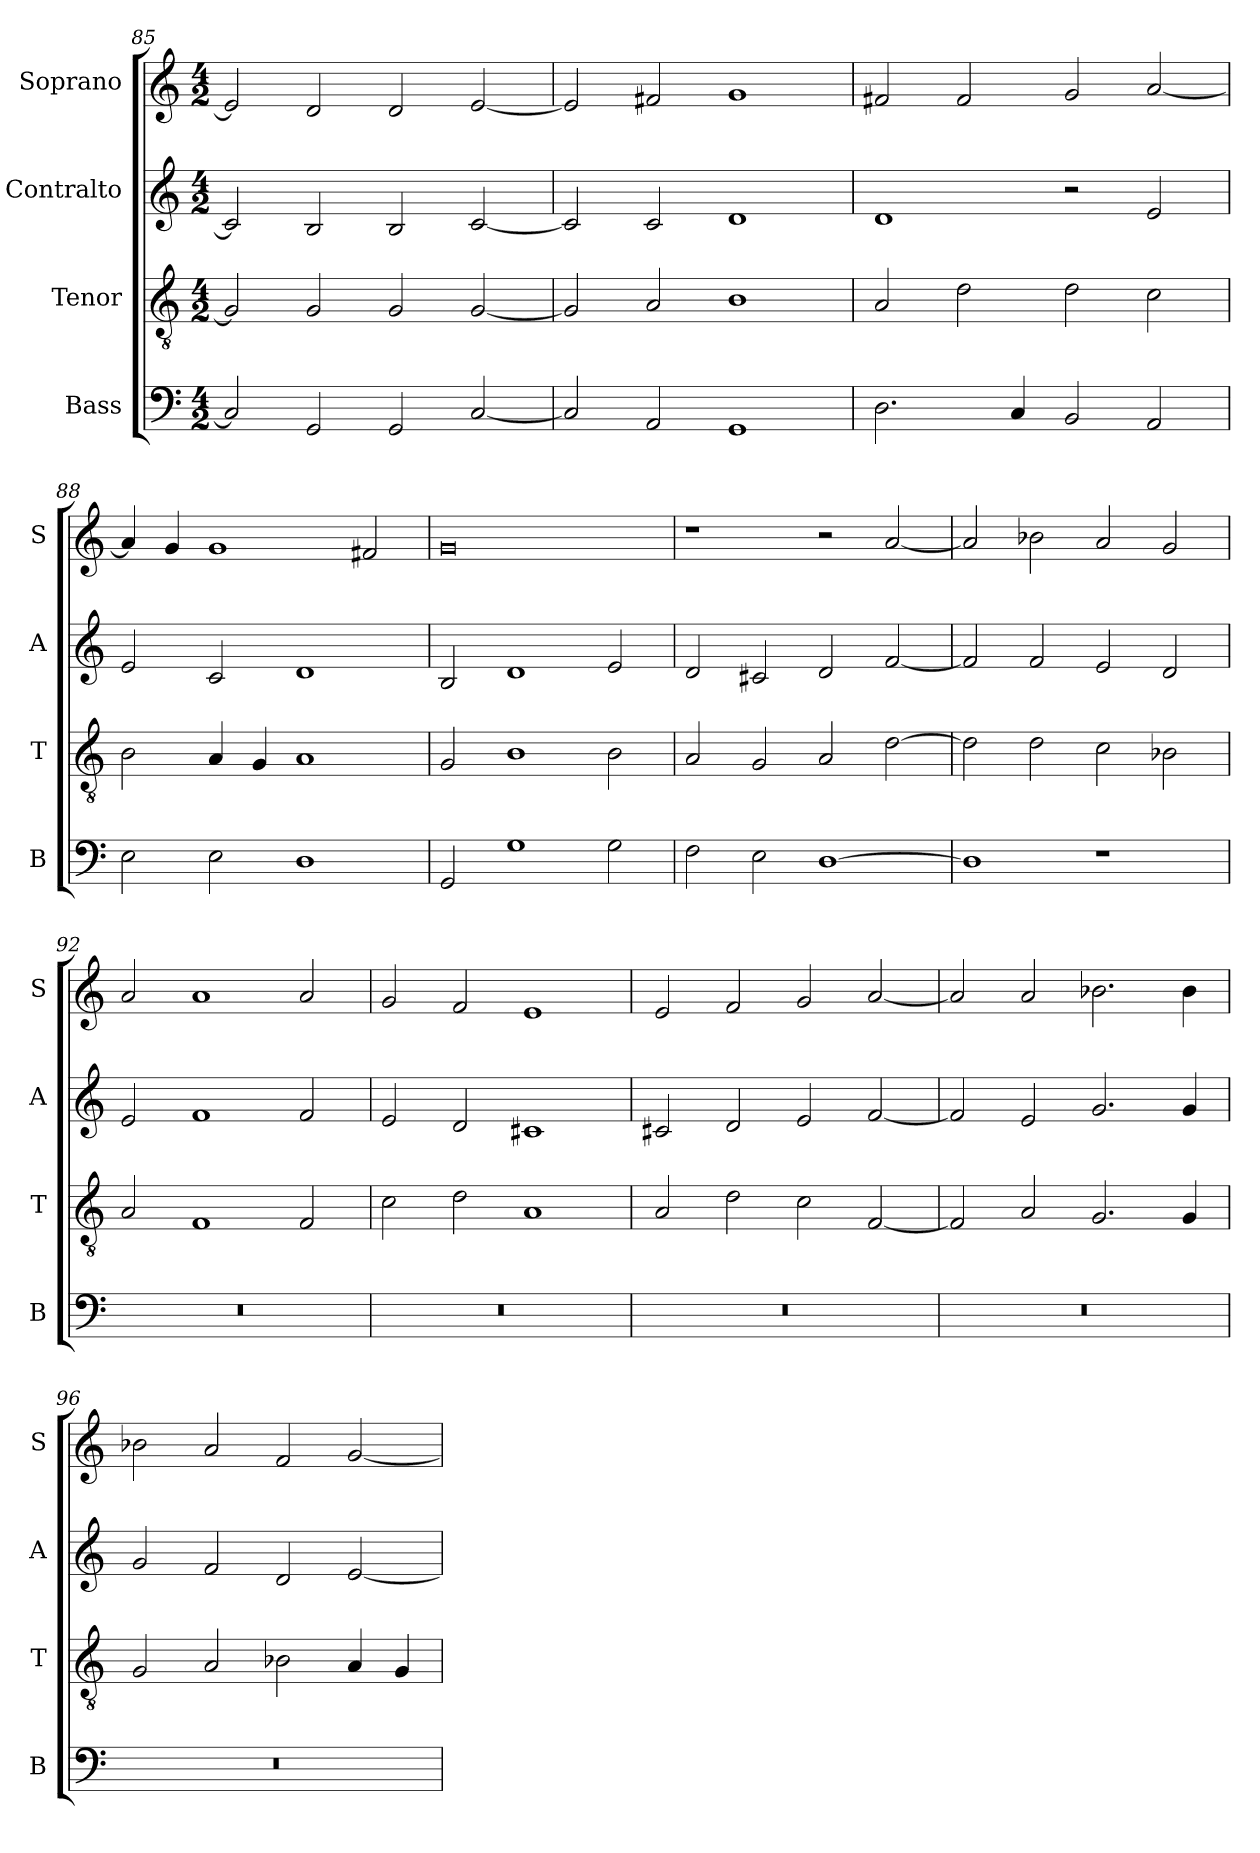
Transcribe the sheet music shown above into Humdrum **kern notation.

**kern	**kern	**kern	**kern
*part4	*part3	*part2	*part1
*staff4	*staff3	*staff2	*staff1
*I"Bass	*I"Tenor	*I"Contralto	*I"Soprano
*I'B	*I'T	*I'A	*I'S
*clefF4	*clefGv2	*clefG2	*clefG2
*k[]	*k[]	*k[]	*k[]
*G:mix	*G:mix	*G:mix	*G:mix
*M4/2	*M4/2	*M4/2	*M4/2
=85	=85	=85	=85
2C]	2G]	2c]	2e]
2GG	2G	2B	2d
2GG	2G	2B	2d
[2C	[2G	[2c	[2e
=86	=86	=86	=86
2C]	2G]	2c]	2e]
2AA	2A	2c	2f#X
1GG	1B	1d	1g
=87	=87	=87	=87
2.D	2A	1d	2f#X
.	2d	.	2f#
4C	.	.	.
2BB	2d	2r	2g
2AA	2c	2e	[2a
=88	=88	=88	=88
2E	2B	2e	4a]
.	.	.	4g
2E	4A	2c	1g
.	4G	.	.
1D	1A	1d	.
.	.	.	2f#X
=89	=89	=89	=89
2GG	2G	2B	0g
1G	1B	1d	.
2G	2B	2e	.
=90	=90	=90	=90
2F	2A	2d	1r
2E	2G	2c#X	.
[1D	2A	2d	2r
.	[2d	[2f	[2a
=91	=91	=91	=91
1D]	2d]	2f]	2a]
.	2d	2f	2b-X
1r	2c	2e	2a
.	2B-X	2d	2g
=92	=92	=92	=92
0r	2A	2e	2a
.	1F	1f	1a
.	2F	2f	2a
=93	=93	=93	=93
0r	2c	2e	2g
.	2d	2d	2f
.	1A	1c#X	1e
=94	=94	=94	=94
0r	2A	2c#X	2e
.	2d	2d	2f
.	2c	2e	2g
.	[2F	[2f	[2a
=95	=95	=95	=95
0r	2F]	2f]	2a]
.	2A	2e	2a
.	2.G	2.g	2.b-X
.	4G	4g	4b-
=96	=96	=96	=96
0r	2G	2g	2b-X
.	2A	2f	2a
.	2B-X	2d	2f
.	4A	[2e	[2g
.	4G	.	.
=	=	=	=
*-	*-	*-	*-
